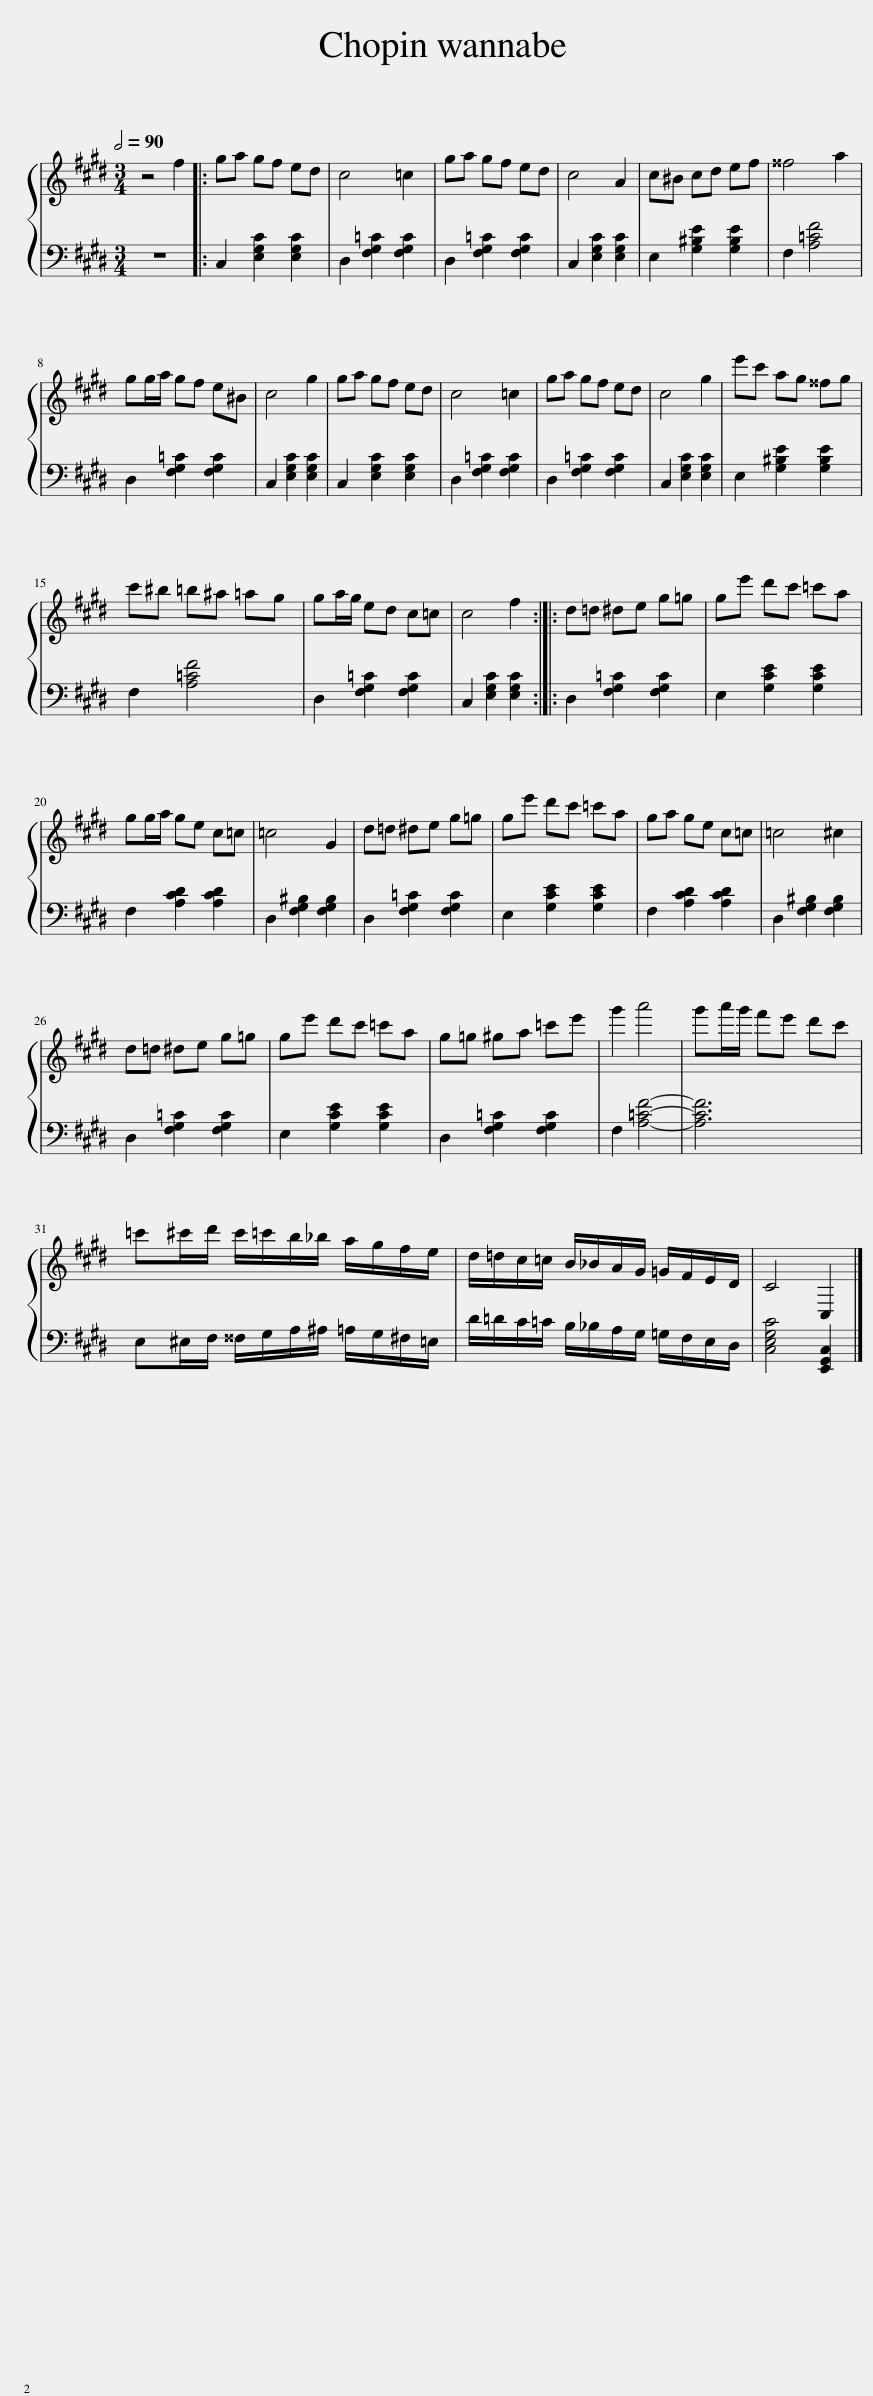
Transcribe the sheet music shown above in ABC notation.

X:1
%%score { 1 | 2 }
L:1/8
Q:1/2=90
M:3/4
I:linebreak $
K:E
V:1 treble
V:2 bass
V:1
 z4 f2 |: ga gf ed | c4 =c2 | ga gf ed | c4 A2 | %5
 c^B cd ef | ^^f4 a2 |$ gg/a/ gf e^B | c4 g2 | ga gf ed | %10
 c4 =c2 | ga gf ed | c4 g2 | e'c' ag ^^fg |$ c'^b =b^a =ag | %15
 ga/g/ ed c=c | c4 f2 :: d=d ^de g=g | ge' d'c' =c'a |$ gg/a/ ge c=c | %20
 =c4 G2 | d=d ^de g=g | ge' d'c' =c'a | ga ge c=c | =c4 ^c2 |$ %25
 d=d ^de g=g | ge' d'c' =c'a | g=g ^ga =c'e' | g'2 a'4 | g'a'/g'/ f'e' d'c' |$ %30
 =c'^c'/d'/ c'/=c'/b/_b/ a/g/f/e/ | d/=d/c/=c/ B/_B/A/G/ =G/F/E/D/ | C4 C,2 |] %33
V:2
 z6 |: C,2 [E,G,C]2 [E,G,C]2 | D,2 [F,G,=C]2 [F,G,C]2 | D,2 [F,G,=C]2 [F,G,C]2 | C,2 [E,G,C]2 [E,G,C]2 | %5
 E,2 [G,^B,E]2 [G,B,E]2 | F,2 [A,=CF]4 |$ D,2 [F,G,=C]2 [F,G,C]2 | C,2 [E,G,C]2 [E,G,C]2 | C,2 [E,G,C]2 [E,G,C]2 | %10
 D,2 [F,G,=C]2 [F,G,C]2 | D,2 [F,G,=C]2 [F,G,C]2 | C,2 [E,G,C]2 [E,G,C]2 | E,2 [G,^B,E]2 [G,B,E]2 |$ F,2 [A,=CF]4 | %15
 D,2 [F,G,=C]2 [F,G,C]2 | C,2 [E,G,C]2 [E,G,C]2 :: D,2 [F,G,=C]2 [F,G,C]2 | E,2 [G,CE]2 [G,CE]2 |$ F,2 [A,CD]2 [A,CD]2 | %20
 D,2 [F,G,^B,]2 [F,G,B,]2 | D,2 [F,G,=C]2 [F,G,C]2 | E,2 [G,CE]2 [G,CE]2 | F,2 [A,CD]2 [A,CD]2 | D,2 [F,G,^B,]2 [F,G,B,]2 |$ %25
 D,2 [F,G,=C]2 [F,G,C]2 | E,2 [G,CE]2 [G,CE]2 | D,2 [F,G,=C]2 [F,G,C]2 | F,2 [A,=CF]4- | [A,CF]6 |$ %30
 E,^E,/F,/ ^^F,/G,/A,/^A,/ =A,/G,/^F,/=E,/ | D/=D/C/=C/ B,/_B,/A,/G,/ =G,/F,/E,/D,/ | [C,E,G,C]4 [E,,G,,C,]2 |] %33
